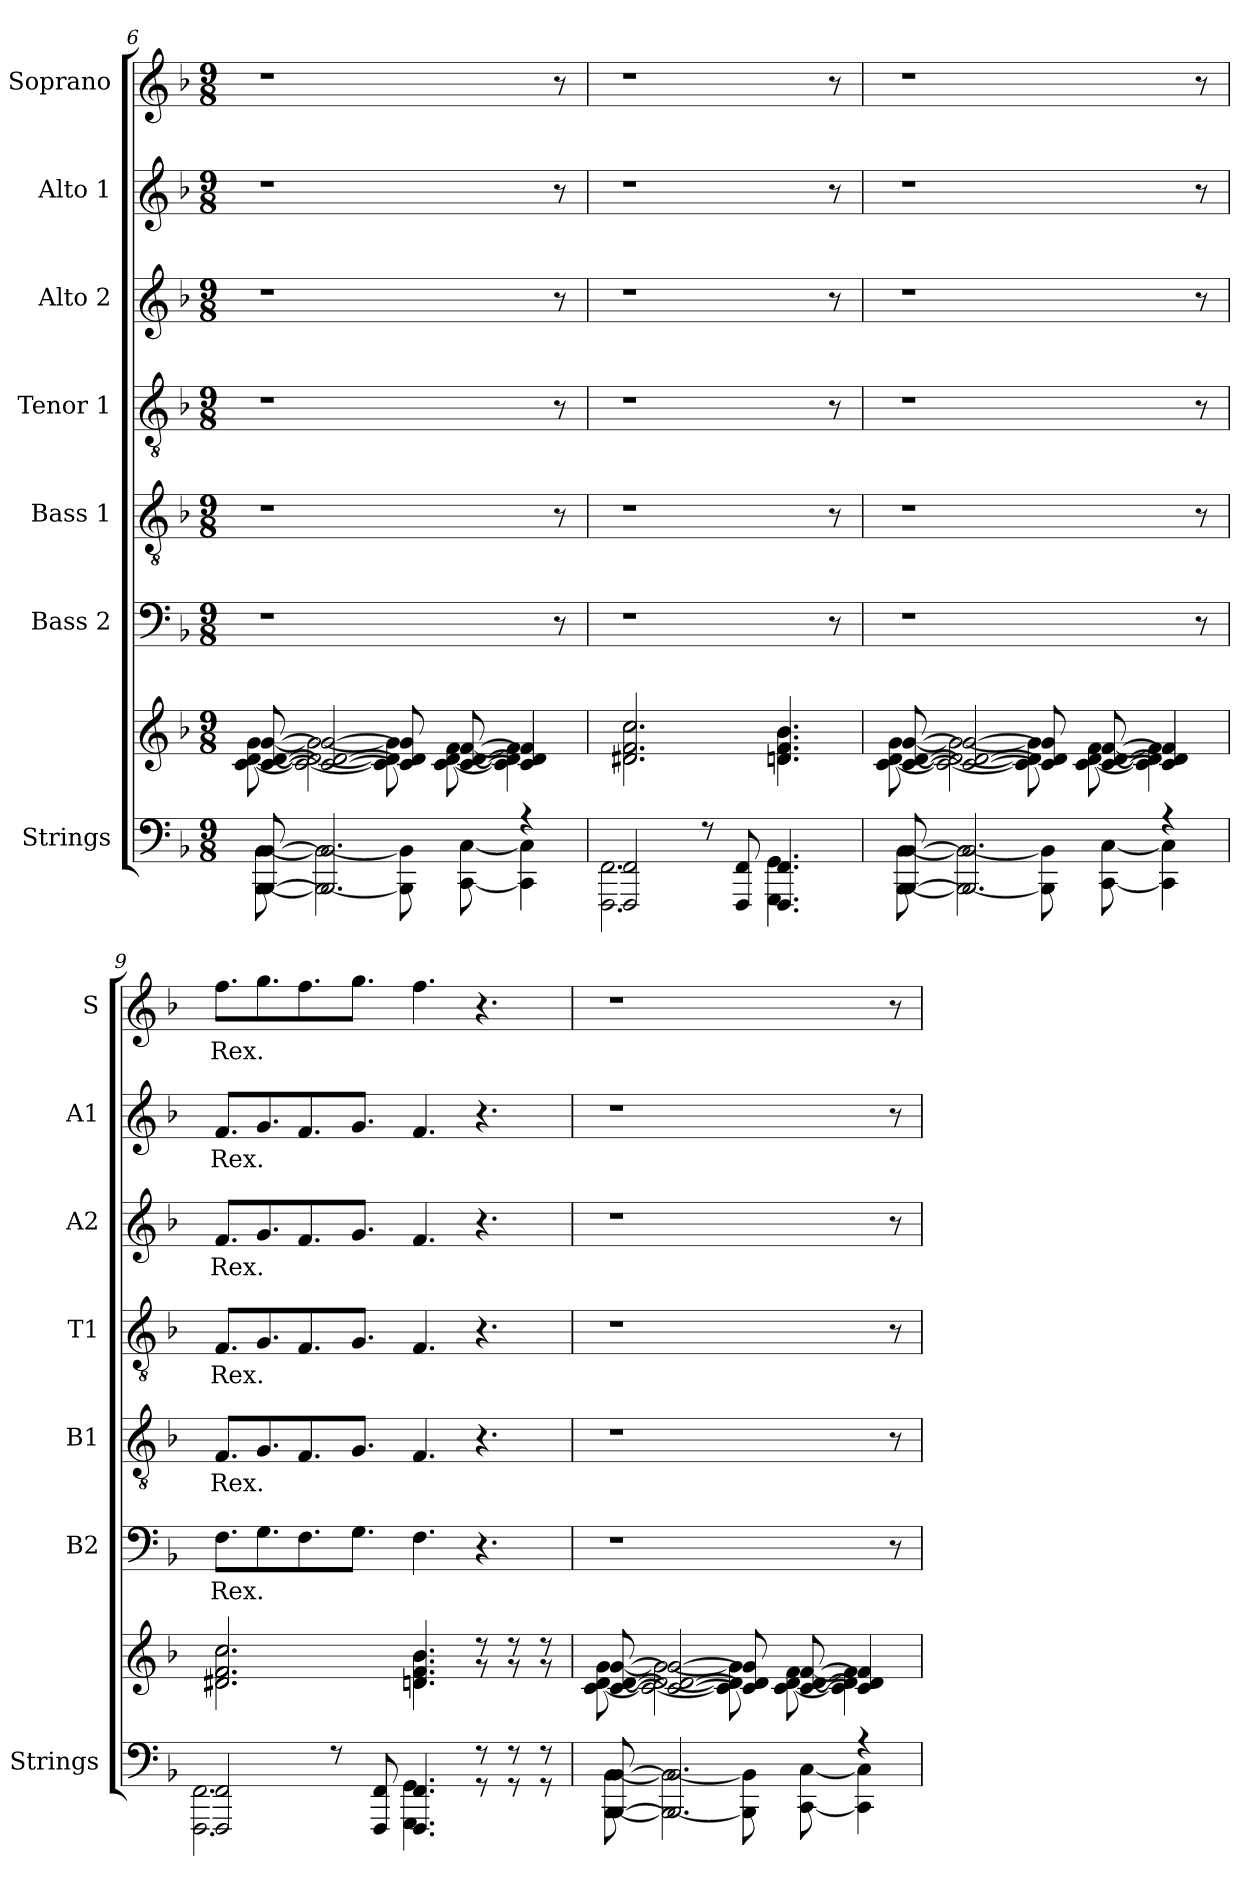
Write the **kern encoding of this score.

**kern	**kern	**kern	**text	**kern	**text	**kern	**text	**kern	**text	**kern	**text	**kern	**text
*part7	*part7	*part6	*part6	*part5	*part5	*part4	*part4	*part3	*part3	*part2	*part2	*part1	*part1
*staff8	*staff7	*staff6	*staff6	*staff5	*staff5	*staff4	*staff4	*staff3	*staff3	*staff2	*staff2	*staff1	*staff1
*I"Strings	*	*I"Bass 2	*	*I"Bass 1	*	*I"Tenor 1	*	*I"Alto 2	*	*I"Alto 1	*	*I"Soprano	*
*I'Strings	*	*I'B2	*	*I'B1	*	*I'T1	*	*I'A2	*	*I'A1	*	*I'S	*
*clefF4	*clefG2	*clefF4	*	*clefGv2	*	*clefGv2	*	*clefG2	*	*clefG2	*	*clefG2	*
*k[b-]	*k[b-]	*k[b-]	*	*k[b-]	*	*k[b-]	*	*k[b-]	*	*k[b-]	*	*k[b-]	*
*M9/8	*M9/8	*M9/8	*	*M9/8	*	*M9/8	*	*M9/8	*	*M9/8	*	*M9/8	*
=6	=6	=6	=6	=6	=6	=6	=6	=6	=6	=6	=6	=6	=6
*^	*^	*	*	*	*	*	*	*	*	*	*	*	*
[8BBB-/ [8BB-/	[8BBB-\ [8BB-\	[8c/ [8d/ [8g/	[8c\ [8d\ [8g\	1r	.	1r	.	1r	.	1r	.	1r	.	1r	.
2.BBB-/] 2.BB-/]	2BBB-\_ 2BB-\_	2c/_ 2d/_ 2g/_	2c\_ 2d\_ 2g\_	.	.	.	.	.	.	.	.	.	.	.	.
.	8BBB-\] 8BB-\]	8c/] 8d/] 8g/]	8c\] 8d\] 8g\]	.	.	.	.	.	.	.	.	.	.	.	.
.	[8CC\ [8C\	[8c/ [8d/ [8f/	[8c\ [8d\ [8f\	.	.	.	.	.	.	.	.	.	.	.	.
4r	4CC\] 4C\]	4c/] 4d/] 4f/]	4c\] 4d\] 4f\]	.	.	.	.	.	.	.	.	.	.	.	.
.	.	.	.	8r	.	8r	.	8r	.	8r	.	8r	.	8r	.
=7	=7	=7	=7	=7	=7	=7	=7	=7	=7	=7	=7	=7	=7	=7	=7
2FFF/ 2FF/	2.FFF\ 2.FF\	2.d#X/ 2.f/ 2.cc/	2.d#X\ 2.f\ 2.cc\	1r	.	1r	.	1r	.	1r	.	1r	.	1r	.
8r	.	.	.	.	.	.	.	.	.	.	.	.	.	.	.
8FFF/ 8FF/	.	.	.	.	.	.	.	.	.	.	.	.	.	.	.
4.FFF/ 4.FF/	4.GGG\ 4.GG\	4.dn/ 4.f/ 4.b-/	4.dn\ 4.f\ 4.b-\	.	.	.	.	.	.	.	.	.	.	.	.
.	.	.	.	8r	.	8r	.	8r	.	8r	.	8r	.	8r	.
=8	=8	=8	=8	=8	=8	=8	=8	=8	=8	=8	=8	=8	=8	=8	=8
[8BBB-/ [8BB-/	[8BBB-\ [8BB-\	[8c/ [8d/ [8g/	[8c\ [8d\ [8g\	1r	.	1r	.	1r	.	1r	.	1r	.	1r	.
2.BBB-/] 2.BB-/]	2BBB-\_ 2BB-\_	2c/_ 2d/_ 2g/_	2c\_ 2d\_ 2g\_	.	.	.	.	.	.	.	.	.	.	.	.
.	8BBB-\] 8BB-\]	8c/] 8d/] 8g/]	8c\] 8d\] 8g\]	.	.	.	.	.	.	.	.	.	.	.	.
.	[8CC\ [8C\	[8c/ [8d/ [8f/	[8c\ [8d\ [8f\	.	.	.	.	.	.	.	.	.	.	.	.
4r	4CC\] 4C\]	4c/] 4d/] 4f/]	4c\] 4d\] 4f\]	.	.	.	.	.	.	.	.	.	.	.	.
.	.	.	.	8r	.	8r	.	8r	.	8r	.	8r	.	8r	.
=9	=9	=9	=9	=9	=9	=9	=9	=9	=9	=9	=9	=9	=9	=9	=9
2FFF/ 2FF/	2.FFF\ 2.FF\	2.d#X/ 2.f/ 2.cc/	2.d#X\ 2.f\ 2.cc\	8.FL	Rex.	8.FL	Rex.	8.FL	Rex.	8.fL	Rex.	8.fL	Rex.	8.ffL	Rex.
.	.	.	.	8.G	.	8.G	.	8.G	.	8.g	.	8.g	.	8.gg	.
.	.	.	.	8.F	.	8.F	.	8.F	.	8.f	.	8.f	.	8.ff	.
8r	.	.	.	.	.	.	.	.	.	.	.	.	.	.	.
.	.	.	.	8.GJ	.	8.GJ	.	8.GJ	.	8.gJ	.	8.gJ	.	8.ggJ	.
8FFF/ 8FF/	.	.	.	.	.	.	.	.	.	.	.	.	.	.	.
4.FFF/ 4.FF/	4.GGG\ 4.GG\	4.dn/ 4.f/ 4.b-/	4.dn\ 4.f\ 4.b-\	4.F	.	4.F	.	4.F	.	4.f	.	4.f	.	4.ff	.
8r	8r	8r	8r	4.r	.	4.r	.	4.r	.	4.r	.	4.r	.	4.r	.
8r	8r	8r	8r	.	.	.	.	.	.	.	.	.	.	.	.
8r	8r	8r	8r	.	.	.	.	.	.	.	.	.	.	.	.
=10	=10	=10	=10	=10	=10	=10	=10	=10	=10	=10	=10	=10	=10	=10	=10
[8BBB-/ [8BB-/	[8BBB-\ [8BB-\	[8c/ [8d/ [8g/	[8c\ [8d\ [8g\	1r	.	1r	.	1r	.	1r	.	1r	.	1r	.
2.BBB-/] 2.BB-/]	2BBB-\_ 2BB-\_	2c/_ 2d/_ 2g/_	2c\_ 2d\_ 2g\_	.	.	.	.	.	.	.	.	.	.	.	.
.	8BBB-\] 8BB-\]	8c/] 8d/] 8g/]	8c\] 8d\] 8g\]	.	.	.	.	.	.	.	.	.	.	.	.
.	[8CC\ [8C\	[8c/ [8d/ [8f/	[8c\ [8d\ [8f\	.	.	.	.	.	.	.	.	.	.	.	.
4r	4CC\] 4C\]	4c/] 4d/] 4f/]	4c\] 4d\] 4f\]	.	.	.	.	.	.	.	.	.	.	.	.
.	.	.	.	8r	.	8r	.	8r	.	8r	.	8r	.	8r	.
*v	*v	*	*	*	*	*	*	*	*	*	*	*	*	*	*
*	*v	*v	*	*	*	*	*	*	*	*	*	*	*	*
=	=	=	=	=	=	=	=	=	=	=	=	=	=
*-	*-	*-	*-	*-	*-	*-	*-	*-	*-	*-	*-	*-	*-
